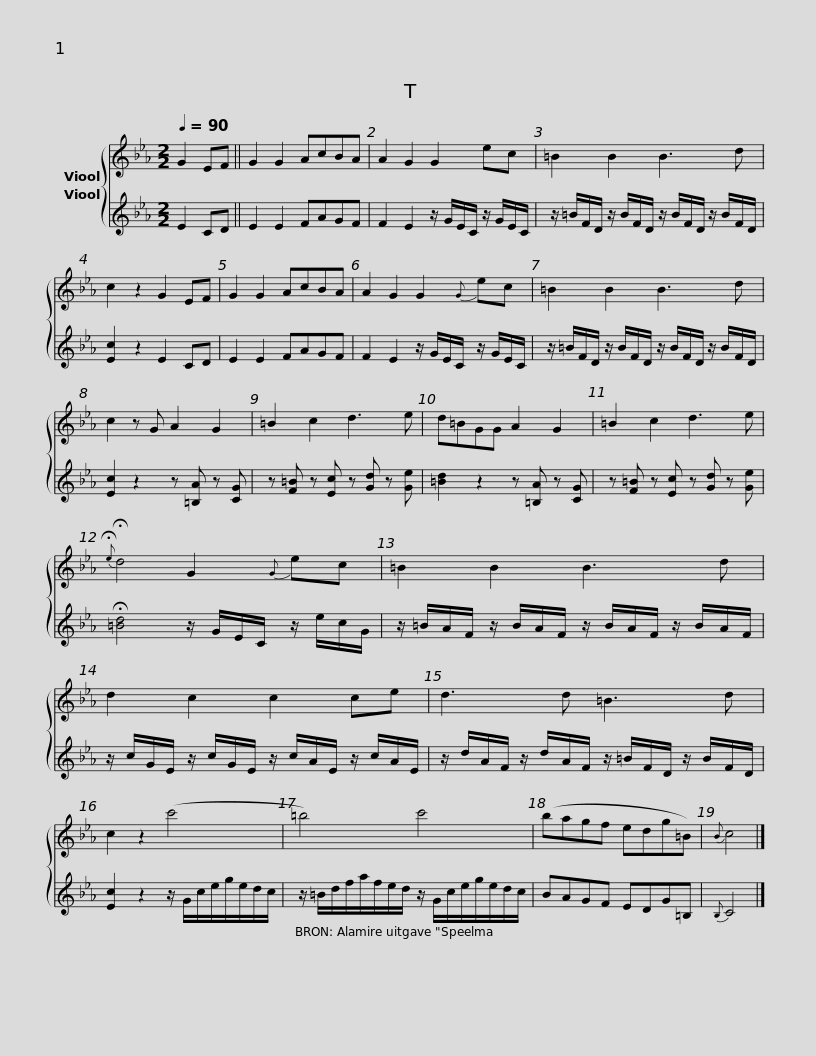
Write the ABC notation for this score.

X:1
%%score { 1 2 }
L:1/8
Q:1/4=90
M:2/2
I:linebreak $
K:Eb
V:1 treble
V:2 treble
V:1
 G2 EF || G2 G2 AcBA | A2 G2 G2 ec | =B2 B2 B3 d | c2 z2 G2 EF |$ %5
 G2 G2 AcBA | A2 G2 G2{G} ec | =B2 B2 B3 d | c2 z G A2 G2 |$ =B2 c2 d3 e | %10
 d=BGG A2 G2 | =B2 c2 d3 e |{!fermata!e} !fermata!d4 G2{G} ec |$ =B2 B2 B3 d | d2 c2 c2 ce | %15
 d3 d =B3 d | c2 z2 (c'4 |$ =b4) c'4 | (bagf edg=B) |{B} c4 |] %20
V:2
 E2 CD || E2 E2 FAGF | F2 E2 z/ G/E/C/ z/ G/E/C/ | z/ =B/F/D/ z/ B/F/D/ z/ B/F/D/ z/ B/F/D/ | [Ec]2 z2 E2 CD |$ %5
 E2 E2 FAGF | F2 E2 z/ G/E/C/ z/ G/E/C/ | z/ =B/F/D/ z/ B/F/D/ z/ B/F/D/ z/ B/F/D/ | [Ec]2 z2 z [=B,A] z [CG] |$ z [F=B] z [Ec] z [Gd] z [Ge] | %10
 [=Bd]2 z2 z [=B,A] z [CG] | z [F=B] z [Ec] z [Gd] z [Ge] | !fermata![=Bd]4 z/ G/E/C/ z/ e/c/G/ |$ z/ =B/A/F/ z/ B/A/F/ z/ B/A/F/ z/ B/A/F/ | z/ c/G/E/ z/ c/G/E/ z/ c/A/E/ z/ c/A/E/ | %15
 z/ d/A/F/ z/ d/A/F/ z/ =B/F/D/ z/ B/F/D/ | [Ec]2 z2 z/ G/c/e/g/e/d/c/ |$ z/ =B/d/f/a/f/e/d/ z/ G/c/e/g/e/d/c/ | BAGF EDG=B, |{B,} C4 |] %20
